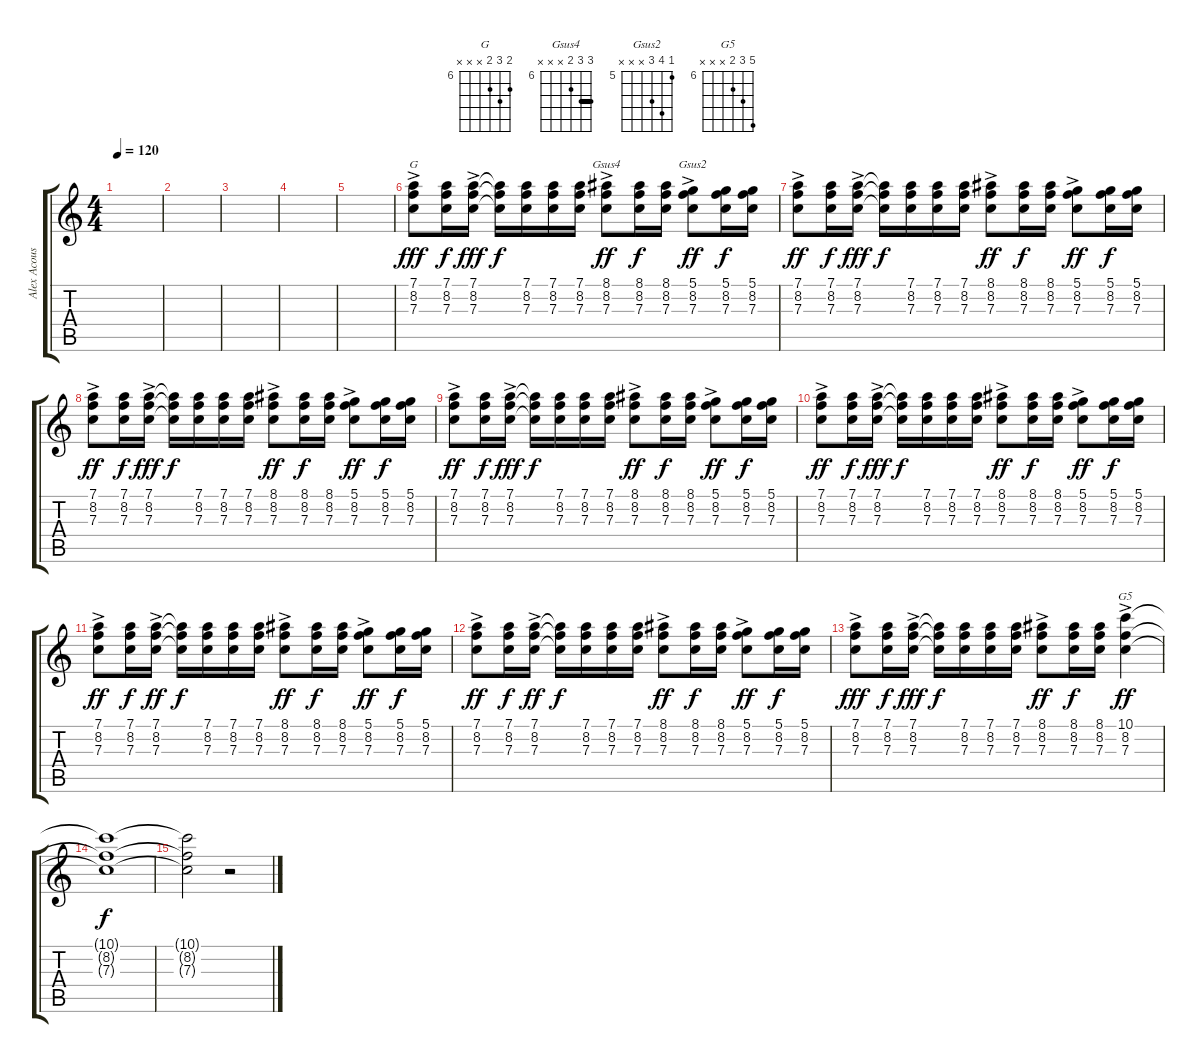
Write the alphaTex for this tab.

\track ("Alex Acoustic Guitar (Drop C)" "Alex Acous") {instrument acousticguitarsteel}
\staff {score tabs}
\tuning (D4 A3 F3 C3 G2 C2) {hide}
\chord ("G" 7 8 7 x x x) {firstfret 6}
\chord ("Gsus4" 8 8 7 x x x) {firstfret 6 barre 8}
\chord ("Gsus2" 5 8 7 x x x) {firstfret 5}
\chord ("G5" 10 8 7 x x x) {firstfret 6}
\ts (4 4)
\tempo 120
\clef g2
\ks c
|
|
|
|
|
(7.1{ac} 8.2{ac} 7.3{ac}).8{ch "G" dy fff} (7.1 8.2 7.3).16{dy f} (7.1{ac} 8.2{ac} 7.3{ac}).16{dy fff} (7.1{t} 8.2{t} 7.3{t}).16{dy f} (7.1 8.2 7.3).16 (7.1 8.2 7.3).16 (7.1 8.2 7.3).16 (8.1{ac} 8.2{ac} 7.3{ac}).8{ch "Gsus4" dy ff} (8.1 8.2 7.3).16{dy f} (8.1 8.2 7.3).16 (5.1{ac} 8.2{ac} 7.3{ac}).8{ch "Gsus2" dy ff} (5.1 8.2 7.3).16{dy f} (5.1 8.2 7.3).16 |
(7.1{ac} 8.2{ac} 7.3{ac}).8{dy ff} (7.1 8.2 7.3).16{dy f} (7.1{ac} 8.2{ac} 7.3{ac}).16{dy fff} (7.1{t} 8.2{t} 7.3{t}).16{dy f} (7.1 8.2 7.3).16 (7.1 8.2 7.3).16 (7.1 8.2 7.3).16 (8.1{ac} 8.2{ac} 7.3{ac}).8{dy ff} (8.1 8.2 7.3).16{dy f} (8.1 8.2 7.3).16 (5.1{ac} 8.2{ac} 7.3{ac}).8{dy ff} (5.1 8.2 7.3).16{dy f} (5.1 8.2 7.3).16 |
(7.1{ac} 8.2{ac} 7.3{ac}).8{dy ff} (7.1 8.2 7.3).16{dy f} (7.1{ac} 8.2{ac} 7.3{ac}).16{dy fff} (7.1{t} 8.2{t} 7.3{t}).16{dy f} (7.1 8.2 7.3).16 (7.1 8.2 7.3).16 (7.1 8.2 7.3).16 (8.1{ac} 8.2{ac} 7.3{ac}).8{dy ff} (8.1 8.2 7.3).16{dy f} (8.1 8.2 7.3).16 (5.1{ac} 8.2{ac} 7.3{ac}).8{dy ff} (5.1 8.2 7.3).16{dy f} (5.1 8.2 7.3).16 |
(7.1{ac} 8.2{ac} 7.3{ac}).8{dy ff} (7.1 8.2 7.3).16{dy f} (7.1{ac} 8.2{ac} 7.3{ac}).16{dy fff} (7.1{t} 8.2{t} 7.3{t}).16{dy f} (7.1 8.2 7.3).16 (7.1 8.2 7.3).16 (7.1 8.2 7.3).16 (8.1{ac} 8.2{ac} 7.3{ac}).8{dy ff} (8.1 8.2 7.3).16{dy f} (8.1 8.2 7.3).16 (5.1{ac} 8.2{ac} 7.3{ac}).8{dy ff} (5.1 8.2 7.3).16{dy f} (5.1 8.2 7.3).16 |
(7.1{ac} 8.2{ac} 7.3{ac}).8{dy ff} (7.1 8.2 7.3).16{dy f} (7.1{ac} 8.2{ac} 7.3{ac}).16{dy fff} (7.1{t} 8.2{t} 7.3{t}).16{dy f} (7.1 8.2 7.3).16 (7.1 8.2 7.3).16 (7.1 8.2 7.3).16 (8.1{ac} 8.2{ac} 7.3{ac}).8{dy ff} (8.1 8.2 7.3).16{dy f} (8.1 8.2 7.3).16 (5.1{ac} 8.2{ac} 7.3{ac}).8{dy ff} (5.1 8.2 7.3).16{dy f} (5.1 8.2 7.3).16 |
(7.1{ac} 8.2{ac} 7.3{ac}).8{dy ff} (7.1 8.2 7.3).16{dy f} (7.1{ac} 8.2{ac} 7.3{ac}).16{dy ff} (7.1{t} 8.2{t} 7.3{t}).16{dy f} (7.1 8.2 7.3).16 (7.1 8.2 7.3).16 (7.1 8.2 7.3).16 (8.1{ac} 8.2{ac} 7.3{ac}).8{dy ff} (8.1 8.2 7.3).16{dy f} (8.1 8.2 7.3).16 (5.1{ac} 8.2{ac} 7.3{ac}).8{dy ff} (5.1 8.2 7.3).16{dy f} (5.1 8.2 7.3).16 |
(7.1{ac} 8.2{ac} 7.3{ac}).8{dy ff} (7.1 8.2 7.3).16{dy f} (7.1{ac} 8.2{ac} 7.3{ac}).16{dy ff} (7.1{t} 8.2{t} 7.3{t}).16{dy f} (7.1 8.2 7.3).16 (7.1 8.2 7.3).16 (7.1 8.2 7.3).16 (8.1{ac} 8.2{ac} 7.3{ac}).8{dy ff} (8.1 8.2 7.3).16{dy f} (8.1 8.2 7.3).16 (5.1{ac} 8.2{ac} 7.3{ac}).8{dy ff} (5.1 8.2 7.3).16{dy f} (5.1 8.2 7.3).16 |
(7.1{ac} 8.2{ac} 7.3{ac}).8{dy fff} (7.1 8.2 7.3).16{dy f} (7.1{ac} 8.2{ac} 7.3{ac}).16{dy fff} (7.1{t} 8.2{t} 7.3{t}).16{dy f} (7.1 8.2 7.3).16 (7.1 8.2 7.3).16 (7.1 8.2 7.3).16 (8.1{ac} 8.2{ac} 7.3{ac}).8{dy ff} (8.1 8.2 7.3).16{dy f} (8.1 8.2 7.3).16 (10.1{ac} 8.2{ac} 7.3{ac}).4{ch "G5" dy ff} |
(10.1{t} 8.2{t} 7.3{t}).1{dy f} |
(10.1{t} 8.2{t} 7.3{t}).2 r.2
